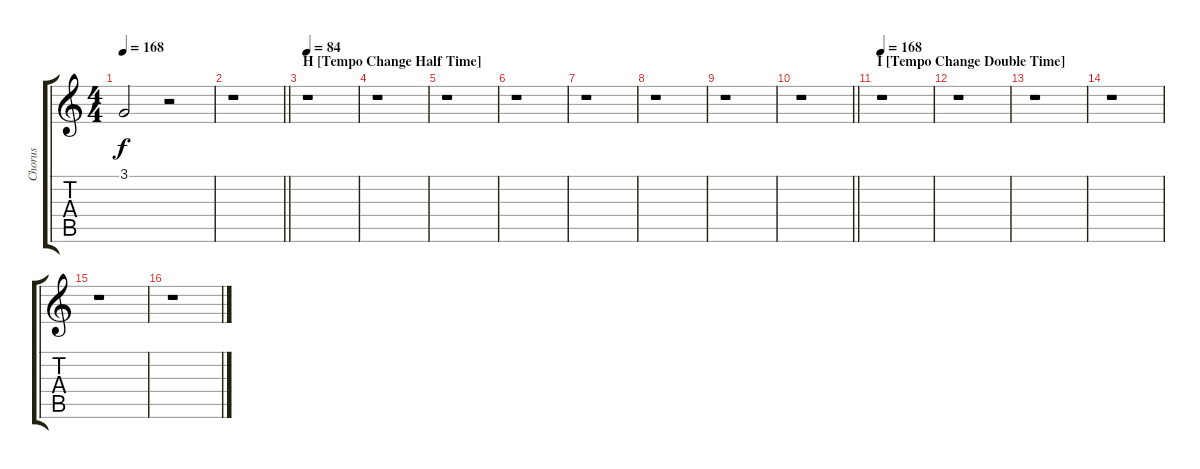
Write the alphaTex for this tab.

\track ("Chorus" "Chorus") {instrument tenorsax}
\staff {score tabs}
\tuning (E4 B3 G3 D3 A2 E2) {hide}
\ts (4 4)
\tempo 168
\clef g2
\ks c
3.1.2{dy f} r.2 |
\barLineRight lightlight
r.1 |
\section ("" "H [Tempo Change Half Time]")
\tempo 84
r.1 |
r.1 |
r.1 |
r.1 |
r.1 |
r.1 |
r.1 |
\barLineRight lightlight
r.1 |
\section ("" "I [Tempo Change Double Time]")
\tempo 168
r.1 |
r.1 |
r.1 |
r.1 |
r.1 |
r.1
